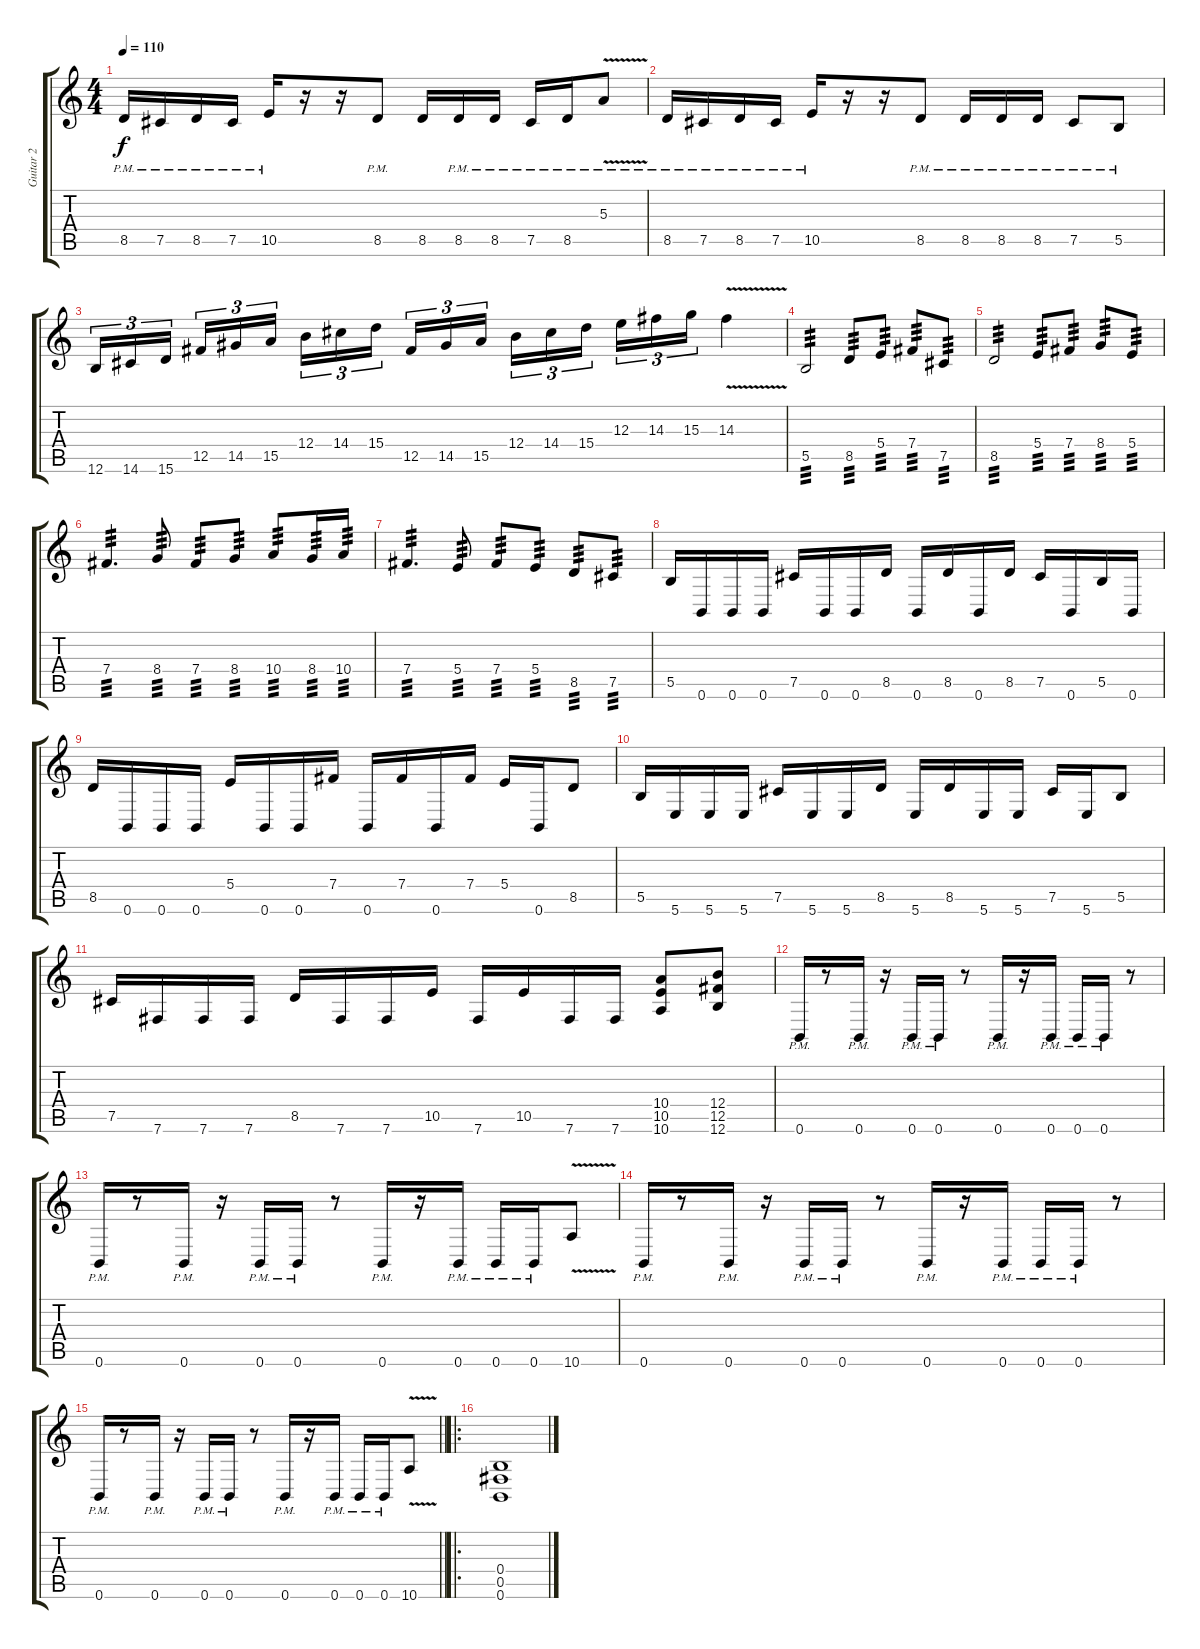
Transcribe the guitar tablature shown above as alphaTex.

\track ("Guitar 2" "Guitar 2") {instrument distortionguitar}
\staff {score tabs}
\tuning (Db4 Ab3 E3 B2 Gb2 B1) {hide}
\ts (4 4)
\tempo 110
\clef g2
\ks c
8.5{pm}.16{dy f} 7.5{pm}.16 8.5{pm}.16 7.5{pm}.16 10.5{pm}.16 r.16 r.16 8.5{pm}.8 8.5.16 8.5{pm}.16 8.5{pm}.16 7.5{pm}.16 8.5{pm}.16 5.3{v pm}.8 |
8.5{pm}.16 7.5{pm}.16 8.5{pm}.16 7.5{pm}.16 10.5{pm}.16 r.16 r.16 8.5{pm}.8 8.5{pm}.16 8.5{pm}.16 8.5{pm}.16 7.5{pm}.8 5.5{pm}.8 |
12.6.16{tu (3 2)} 14.6.16{tu (3 2)} 15.6.16{tu (3 2) beam splitsecondary} 12.5.16{tu (3 2)} 14.5.16{tu (3 2)} 15.5.16{tu (3 2)} 12.4.16{tu (3 2)} 14.4.16{tu (3 2)} 15.4.16{tu (3 2) beam splitsecondary} 12.5.16{tu (3 2)} 14.5.16{tu (3 2)} 15.5.16{tu (3 2)} 12.4.16{tu (3 2)} 14.4.16{tu (3 2)} 15.4.16{tu (3 2) beam splitsecondary} 12.3.16{tu (3 2)} 14.3.16{tu (3 2)} 15.3.16{tu (3 2)} 14.3{v}.4 |
5.5.2{tp 3} 8.5.8{tp 3} 5.4.8{tp 3} 7.4.8{tp 3} 7.5.8{tp 3} |
8.5.2{tp 3} 5.4.8{tp 3} 7.4.8{tp 3} 8.4.8{tp 3} 5.4.8{tp 3} |
7.4.4{d tp 3} 8.4.8{tp 3} 7.4.8{tp 3} 8.4.8{tp 3} 10.4.8{tp 3} 8.4.16{tp 3} 10.4.16{tp 3} |
7.4.4{d tp 3} 5.4.8{tp 3} 7.4.8{tp 3} 5.4.8{tp 3} 8.5.8{tp 3} 7.5.8{tp 3} |
5.5.16 0.6.16 0.6.16 0.6.16 7.5.16 0.6.16 0.6.16 8.5.16 0.6.16 8.5.16 0.6.16 8.5.16 7.5.16 0.6.16 5.5.16 0.6.16 |
8.5.16 0.6.16 0.6.16 0.6.16 5.4.16 0.6.16 0.6.16 7.4.16 0.6.16 7.4.16 0.6.16 7.4.16 5.4.16 0.6.16 8.5.8 |
5.5.16 5.6.16 5.6.16 5.6.16 7.5.16 5.6.16 5.6.16 8.5.16 5.6.16 8.5.16 5.6.16 5.6.16 7.5.16 5.6.16 5.5.8 |
7.5.16 7.6.16 7.6.16 7.6.16 8.5.16 7.6.16 7.6.16 10.5.16 7.6.16 10.5.16 7.6.16 7.6.16 (10.4 10.5 10.6).8 (12.4 12.5 12.6).8 |
0.6{pm}.16{volume 16} r.8 0.6{pm}.16 r.16 0.6{pm}.16 0.6{pm}.16 r.8 0.6{pm}.16 r.16 0.6{pm}.16 0.6{pm}.16 0.6{pm}.16 r.8 |
0.6{pm}.16 r.8 0.6{pm}.16 r.16 0.6{pm}.16 0.6{pm}.16 r.8 0.6{pm}.16 r.16 0.6{pm}.16 0.6{pm}.16 0.6{pm}.16 10.6{v}.8 |
0.6{pm}.16 r.8 0.6{pm}.16 r.16 0.6{pm}.16 0.6{pm}.16 r.8 0.6{pm}.16 r.16 0.6{pm}.16 0.6{pm}.16 0.6{pm}.16 r.8 |
\barLineRight lightlight
0.6{pm}.16 r.8 0.6{pm}.16 r.16 0.6{pm}.16 0.6{pm}.16 r.8 0.6{pm}.16 r.16 0.6{pm}.16 0.6{pm}.16 0.6{pm}.16 10.6{v}.8 |
\ro
(0.4 0.5 0.6).1
